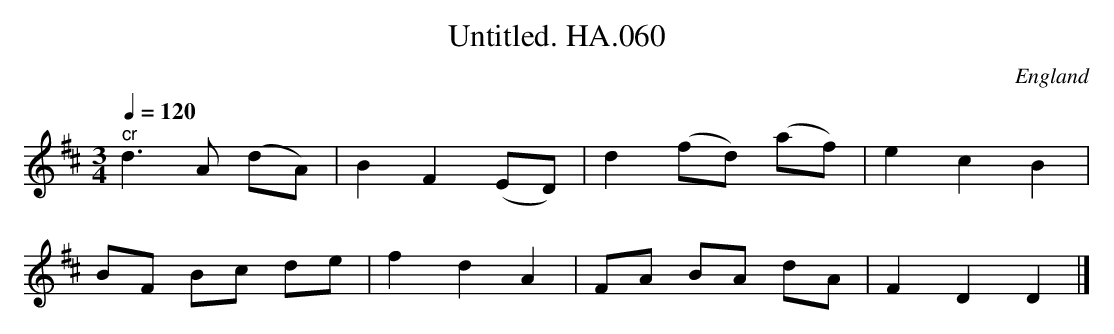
X:1
T:Untitled. HA.060
M:3/4
L:1/8
Q:1/4=120
O:England
K:D major
"^cr"d3A (dA)|B2F2(ED)|d2(fd) (af)|e2c2B2|!
BF Bc de|f2d2A2|FA BA dA|F2D2D2|]
